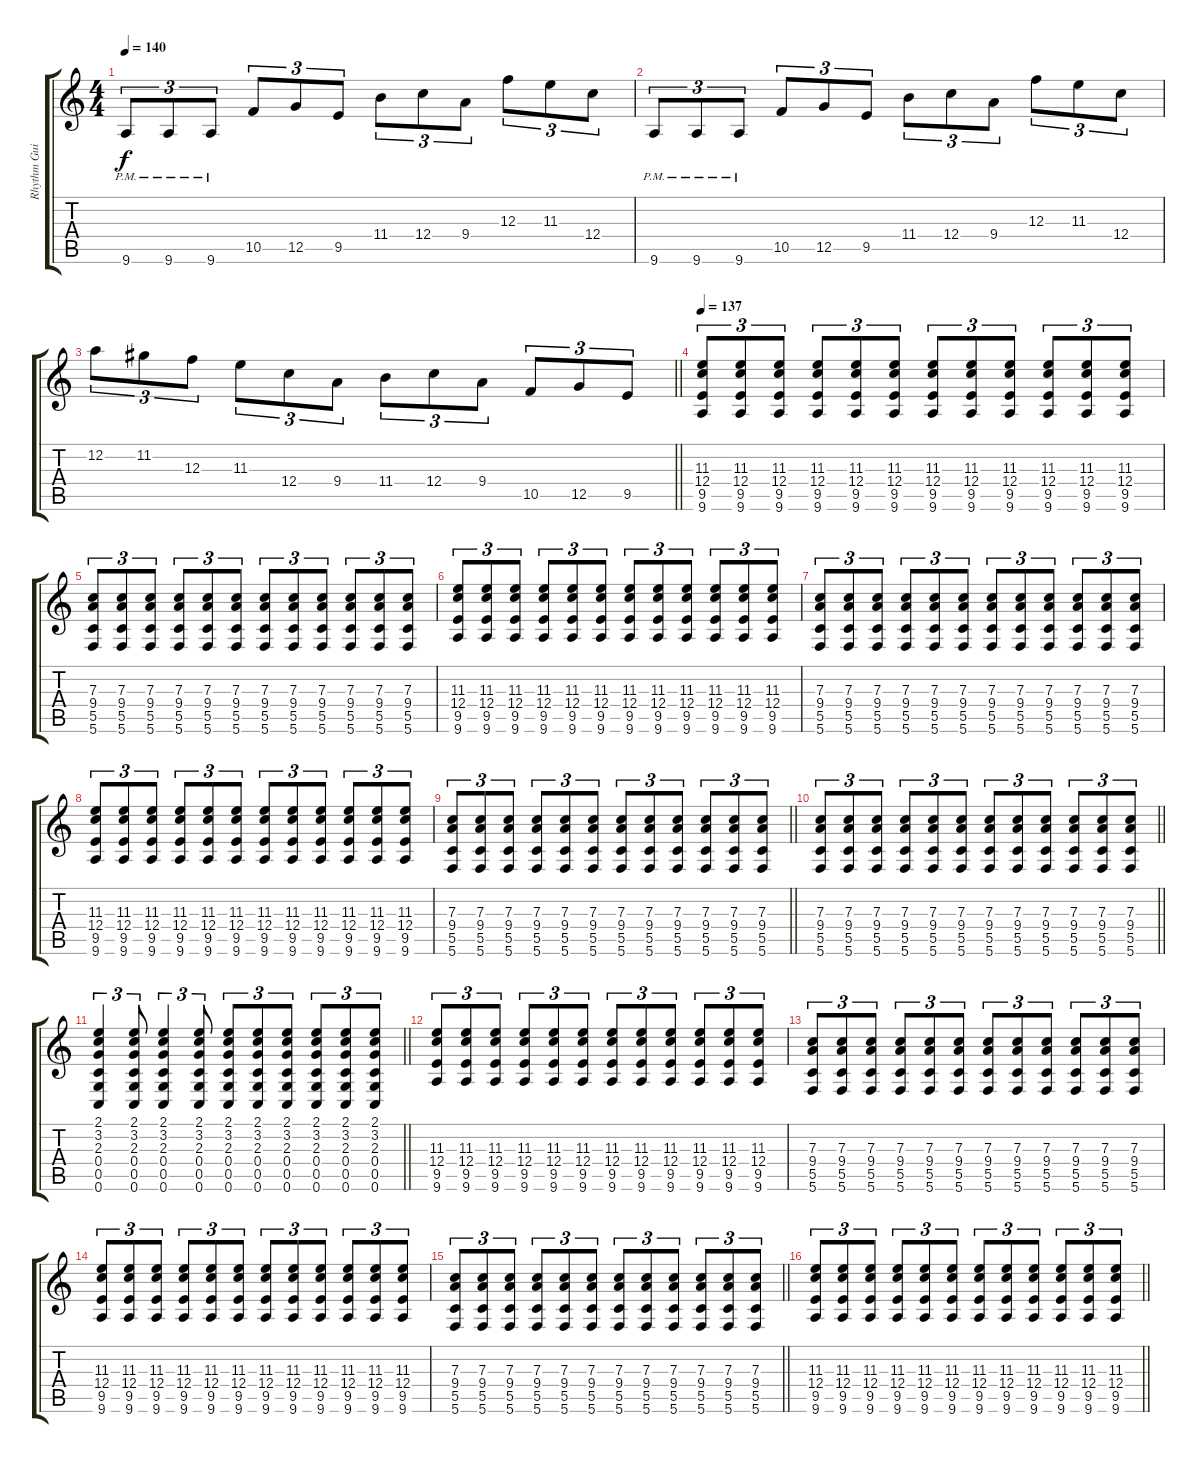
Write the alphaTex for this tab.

\track ("Rhythm Guitar 1" "Rhythm Gui") {instrument distortionguitar}
\staff {score tabs}
\tuning (D4 A3 F3 C3 G2 C2) {hide}
\ts (4 4)
\tempo 140
\clef g2
\ks c
9.6{pm}.8{tu (3 2) dy f} 9.6{pm}.8{tu (3 2)} 9.6{pm}.8{tu (3 2)} 10.5.8{tu (3 2)} 12.5.8{tu (3 2)} 9.5.8{tu (3 2)} 11.4.8{tu (3 2)} 12.4.8{tu (3 2)} 9.4.8{tu (3 2)} 12.3.8{tu (3 2)} 11.3.8{tu (3 2)} 12.4.8{tu (3 2)} |
9.6{pm}.8{tu (3 2)} 9.6{pm}.8{tu (3 2)} 9.6{pm}.8{tu (3 2)} 10.5.8{tu (3 2)} 12.5.8{tu (3 2)} 9.5.8{tu (3 2)} 11.4.8{tu (3 2)} 12.4.8{tu (3 2)} 9.4.8{tu (3 2)} 12.3.8{tu (3 2)} 11.3.8{tu (3 2)} 12.4.8{tu (3 2)} |
\barLineRight lightlight
12.2.8{tu (3 2)} 11.2.8{tu (3 2)} 12.3.8{tu (3 2)} 11.3.8{tu (3 2)} 12.4.8{tu (3 2)} 9.4.8{tu (3 2)} 11.4.8{tu (3 2)} 12.4.8{tu (3 2)} 9.4.8{tu (3 2)} 10.5.8{tu (3 2)} 12.5.8{tu (3 2)} 9.5.8{tu (3 2)} |
\tempo 137
(11.3 12.4 9.5 9.6).8{tu (3 2)} (11.3 12.4 9.5 9.6).8{tu (3 2)} (11.3 12.4 9.5 9.6).8{tu (3 2)} (11.3 12.4 9.5 9.6).8{tu (3 2)} (11.3 12.4 9.5 9.6).8{tu (3 2)} (11.3 12.4 9.5 9.6).8{tu (3 2)} (11.3 12.4 9.5 9.6).8{tu (3 2)} (11.3 12.4 9.5 9.6).8{tu (3 2)} (11.3 12.4 9.5 9.6).8{tu (3 2)} (11.3 12.4 9.5 9.6).8{tu (3 2)} (11.3 12.4 9.5 9.6).8{tu (3 2)} (11.3 12.4 9.5 9.6).8{tu (3 2)} |
(7.3 9.4 5.5 5.6).8{tu (3 2)} (7.3 9.4 5.5 5.6).8{tu (3 2)} (7.3 9.4 5.5 5.6).8{tu (3 2)} (7.3 9.4 5.5 5.6).8{tu (3 2)} (7.3 9.4 5.5 5.6).8{tu (3 2)} (7.3 9.4 5.5 5.6).8{tu (3 2)} (7.3 9.4 5.5 5.6).8{tu (3 2)} (7.3 9.4 5.5 5.6).8{tu (3 2)} (7.3 9.4 5.5 5.6).8{tu (3 2)} (7.3 9.4 5.5 5.6).8{tu (3 2)} (7.3 9.4 5.5 5.6).8{tu (3 2)} (7.3 9.4 5.5 5.6).8{tu (3 2)} |
(11.3 12.4 9.5 9.6).8{tu (3 2)} (11.3 12.4 9.5 9.6).8{tu (3 2)} (11.3 12.4 9.5 9.6).8{tu (3 2)} (11.3 12.4 9.5 9.6).8{tu (3 2)} (11.3 12.4 9.5 9.6).8{tu (3 2)} (11.3 12.4 9.5 9.6).8{tu (3 2)} (11.3 12.4 9.5 9.6).8{tu (3 2)} (11.3 12.4 9.5 9.6).8{tu (3 2)} (11.3 12.4 9.5 9.6).8{tu (3 2)} (11.3 12.4 9.5 9.6).8{tu (3 2)} (11.3 12.4 9.5 9.6).8{tu (3 2)} (11.3 12.4 9.5 9.6).8{tu (3 2)} |
(7.3 9.4 5.5 5.6).8{tu (3 2)} (7.3 9.4 5.5 5.6).8{tu (3 2)} (7.3 9.4 5.5 5.6).8{tu (3 2)} (7.3 9.4 5.5 5.6).8{tu (3 2)} (7.3 9.4 5.5 5.6).8{tu (3 2)} (7.3 9.4 5.5 5.6).8{tu (3 2)} (7.3 9.4 5.5 5.6).8{tu (3 2)} (7.3 9.4 5.5 5.6).8{tu (3 2)} (7.3 9.4 5.5 5.6).8{tu (3 2)} (7.3 9.4 5.5 5.6).8{tu (3 2)} (7.3 9.4 5.5 5.6).8{tu (3 2)} (7.3 9.4 5.5 5.6).8{tu (3 2)} |
(11.3 12.4 9.5 9.6).8{tu (3 2)} (11.3 12.4 9.5 9.6).8{tu (3 2)} (11.3 12.4 9.5 9.6).8{tu (3 2)} (11.3 12.4 9.5 9.6).8{tu (3 2)} (11.3 12.4 9.5 9.6).8{tu (3 2)} (11.3 12.4 9.5 9.6).8{tu (3 2)} (11.3 12.4 9.5 9.6).8{tu (3 2)} (11.3 12.4 9.5 9.6).8{tu (3 2)} (11.3 12.4 9.5 9.6).8{tu (3 2)} (11.3 12.4 9.5 9.6).8{tu (3 2)} (11.3 12.4 9.5 9.6).8{tu (3 2)} (11.3 12.4 9.5 9.6).8{tu (3 2)} |
\barLineRight lightlight
(7.3 9.4 5.5 5.6).8{tu (3 2)} (7.3 9.4 5.5 5.6).8{tu (3 2)} (7.3 9.4 5.5 5.6).8{tu (3 2)} (7.3 9.4 5.5 5.6).8{tu (3 2)} (7.3 9.4 5.5 5.6).8{tu (3 2)} (7.3 9.4 5.5 5.6).8{tu (3 2)} (7.3 9.4 5.5 5.6).8{tu (3 2)} (7.3 9.4 5.5 5.6).8{tu (3 2)} (7.3 9.4 5.5 5.6).8{tu (3 2)} (7.3 9.4 5.5 5.6).8{tu (3 2)} (7.3 9.4 5.5 5.6).8{tu (3 2)} (7.3 9.4 5.5 5.6).8{tu (3 2)} |
\barLineRight lightlight
(7.3 9.4 5.5 5.6).8{tu (3 2)} (7.3 9.4 5.5 5.6).8{tu (3 2)} (7.3 9.4 5.5 5.6).8{tu (3 2)} (7.3 9.4 5.5 5.6).8{tu (3 2)} (7.3 9.4 5.5 5.6).8{tu (3 2)} (7.3 9.4 5.5 5.6).8{tu (3 2)} (7.3 9.4 5.5 5.6).8{tu (3 2)} (7.3 9.4 5.5 5.6).8{tu (3 2)} (7.3 9.4 5.5 5.6).8{tu (3 2)} (7.3 9.4 5.5 5.6).8{tu (3 2)} (7.3 9.4 5.5 5.6).8{tu (3 2)} (7.3 9.4 5.5 5.6).8{tu (3 2)} |
\barLineRight lightlight
(2.1 3.2 2.3 0.4 0.5 0.6).4{tu (3 2)} (2.1 3.2 2.3 0.4 0.5 0.6).8{tu (3 2)} (2.1 3.2 2.3 0.4 0.5 0.6).4{tu (3 2)} (2.1 3.2 2.3 0.4 0.5 0.6).8{tu (3 2)} (2.1 3.2 2.3 0.4 0.5 0.6).8{tu (3 2)} (2.1 3.2 2.3 0.4 0.5 0.6).8{tu (3 2)} (2.1 3.2 2.3 0.4 0.5 0.6).8{tu (3 2)} (2.1 3.2 2.3 0.4 0.5 0.6).8{tu (3 2)} (2.1 3.2 2.3 0.4 0.5 0.6).8{tu (3 2)} (2.1 3.2 2.3 0.4 0.5 0.6).8{tu (3 2)} |
(11.3 12.4 9.5 9.6).8{tu (3 2)} (11.3 12.4 9.5 9.6).8{tu (3 2)} (11.3 12.4 9.5 9.6).8{tu (3 2)} (11.3 12.4 9.5 9.6).8{tu (3 2)} (11.3 12.4 9.5 9.6).8{tu (3 2)} (11.3 12.4 9.5 9.6).8{tu (3 2)} (11.3 12.4 9.5 9.6).8{tu (3 2)} (11.3 12.4 9.5 9.6).8{tu (3 2)} (11.3 12.4 9.5 9.6).8{tu (3 2)} (11.3 12.4 9.5 9.6).8{tu (3 2)} (11.3 12.4 9.5 9.6).8{tu (3 2)} (11.3 12.4 9.5 9.6).8{tu (3 2)} |
(7.3 9.4 5.5 5.6).8{tu (3 2)} (7.3 9.4 5.5 5.6).8{tu (3 2)} (7.3 9.4 5.5 5.6).8{tu (3 2)} (7.3 9.4 5.5 5.6).8{tu (3 2)} (7.3 9.4 5.5 5.6).8{tu (3 2)} (7.3 9.4 5.5 5.6).8{tu (3 2)} (7.3 9.4 5.5 5.6).8{tu (3 2)} (7.3 9.4 5.5 5.6).8{tu (3 2)} (7.3 9.4 5.5 5.6).8{tu (3 2)} (7.3 9.4 5.5 5.6).8{tu (3 2)} (7.3 9.4 5.5 5.6).8{tu (3 2)} (7.3 9.4 5.5 5.6).8{tu (3 2)} |
(11.3 12.4 9.5 9.6).8{tu (3 2)} (11.3 12.4 9.5 9.6).8{tu (3 2)} (11.3 12.4 9.5 9.6).8{tu (3 2)} (11.3 12.4 9.5 9.6).8{tu (3 2)} (11.3 12.4 9.5 9.6).8{tu (3 2)} (11.3 12.4 9.5 9.6).8{tu (3 2)} (11.3 12.4 9.5 9.6).8{tu (3 2)} (11.3 12.4 9.5 9.6).8{tu (3 2)} (11.3 12.4 9.5 9.6).8{tu (3 2)} (11.3 12.4 9.5 9.6).8{tu (3 2)} (11.3 12.4 9.5 9.6).8{tu (3 2)} (11.3 12.4 9.5 9.6).8{tu (3 2)} |
\barLineRight lightlight
(7.3 9.4 5.5 5.6).8{tu (3 2)} (7.3 9.4 5.5 5.6).8{tu (3 2)} (7.3 9.4 5.5 5.6).8{tu (3 2)} (7.3 9.4 5.5 5.6).8{tu (3 2)} (7.3 9.4 5.5 5.6).8{tu (3 2)} (7.3 9.4 5.5 5.6).8{tu (3 2)} (7.3 9.4 5.5 5.6).8{tu (3 2)} (7.3 9.4 5.5 5.6).8{tu (3 2)} (7.3 9.4 5.5 5.6).8{tu (3 2)} (7.3 9.4 5.5 5.6).8{tu (3 2)} (7.3 9.4 5.5 5.6).8{tu (3 2)} (7.3 9.4 5.5 5.6).8{tu (3 2)} |
\barLineRight lightlight
(11.3 12.4 9.5 9.6).8{tu (3 2)} (11.3 12.4 9.5 9.6).8{tu (3 2)} (11.3 12.4 9.5 9.6).8{tu (3 2)} (11.3 12.4 9.5 9.6).8{tu (3 2)} (11.3 12.4 9.5 9.6).8{tu (3 2)} (11.3 12.4 9.5 9.6).8{tu (3 2)} (11.3 12.4 9.5 9.6).8{tu (3 2)} (11.3 12.4 9.5 9.6).8{tu (3 2)} (11.3 12.4 9.5 9.6).8{tu (3 2)} (11.3 12.4 9.5 9.6).8{tu (3 2)} (11.3 12.4 9.5 9.6).8{tu (3 2)} (11.3 12.4 9.5 9.6).8{tu (3 2)}
